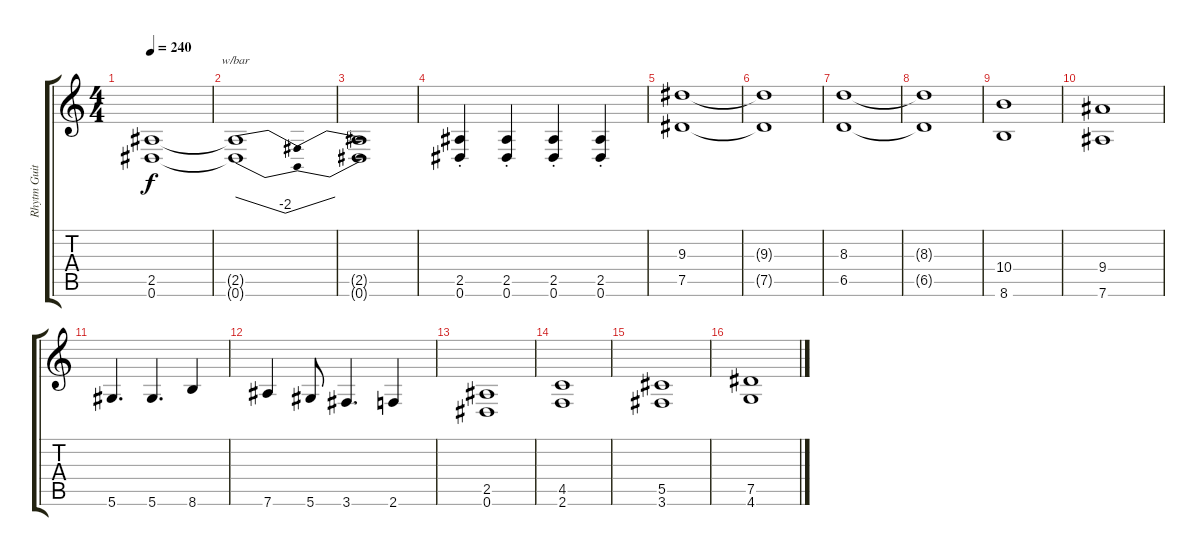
\track ("Rhytm Guitar 2" "Rhytm Guit") {instrument distortionguitar}
\staff {score tabs}
\tuning (Eb4 Bb3 Gb3 Db3 Ab2 Eb2) {hide}
\ts (4 4)
\tempo 240
\clef g2
\ks c
(2.5 0.6).1{dy f} |
(2.5{t} 0.6{t}).1{tbe (dip default 0 0 30 -8 60 0)} |
(2.5{t} 0.6{t}).1 |
(2.5{st} 0.6{st}).4 (2.5{st} 0.6{st}).4 (2.5{st} 0.6{st}).4 (2.5{st} 0.6{st}).4 |
(9.3 7.5).1 |
(9.3{t} 7.5{t}).1 |
(8.3 6.5).1 |
(8.3{t} 6.5{t}).1 |
(10.4 8.6).1 |
(9.4 7.6).1 |
5.6.4{d} 5.6.4{d} 8.6.4 |
7.6.4 5.6.8 3.6.4{d} 2.6.4 |
(2.5 0.6).1 |
(4.5 2.6).1 |
(5.5 3.6).1 |
(7.5 4.6).1
